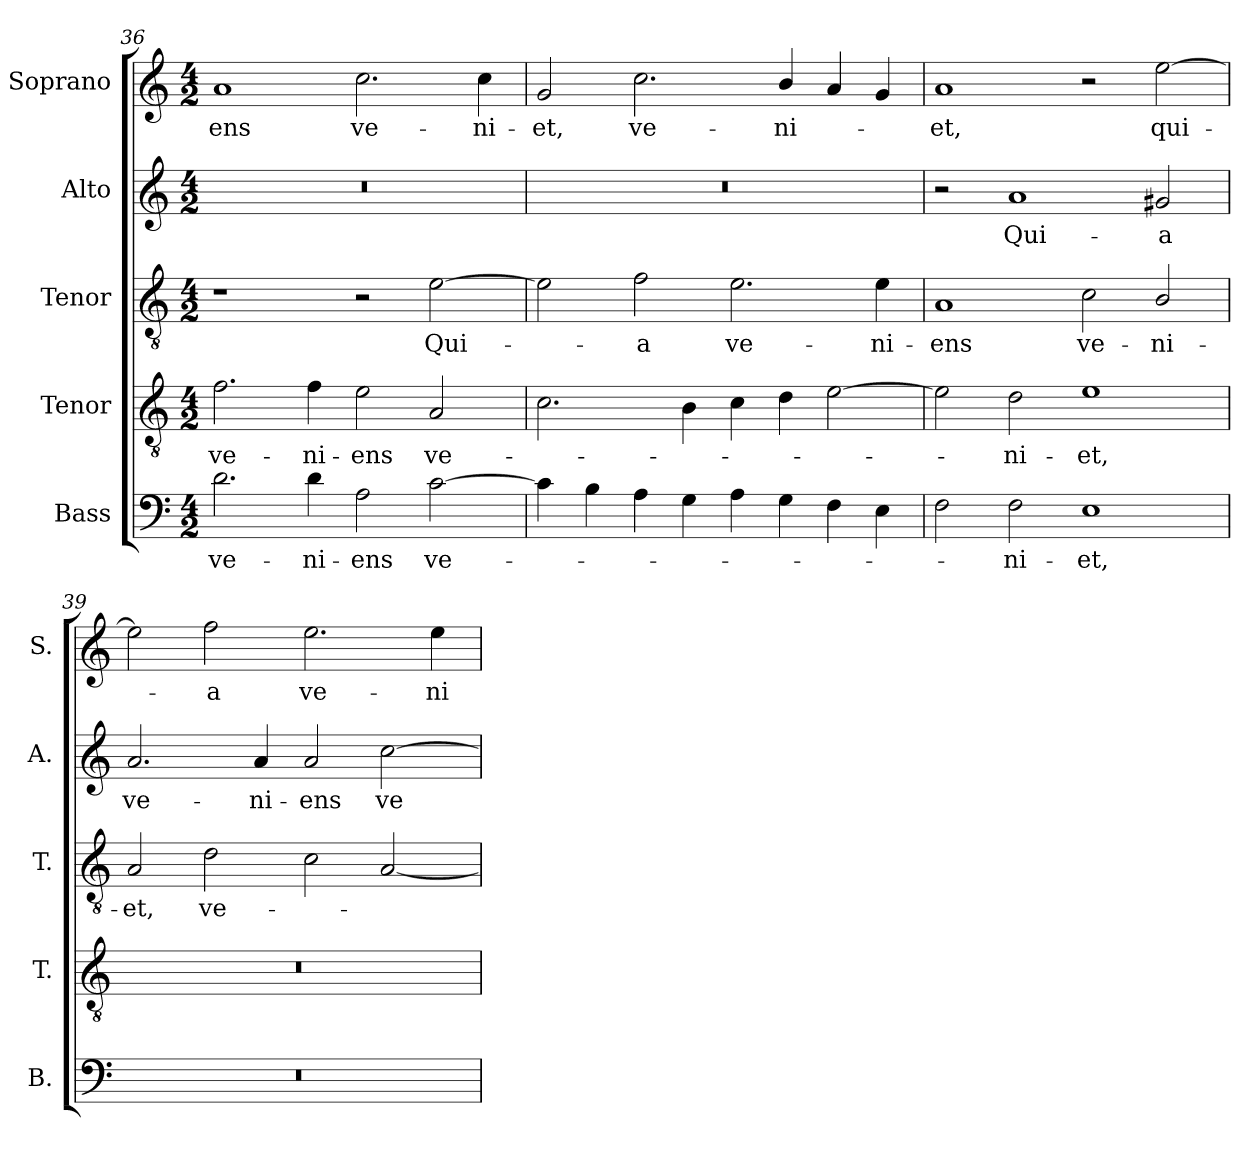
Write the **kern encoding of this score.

**kern	**text	**kern	**text	**kern	**text	**kern	**text	**kern	**text
*part5	*part5	*part4	*part4	*part3	*part3	*part2	*part2	*part1	*part1
*staff5	*staff5	*staff4	*staff4	*staff3	*staff3	*staff2	*staff2	*staff1	*staff1
*I"Bass	*	*I"Tenor	*	*I"Tenor	*	*I"Alto	*	*I"Soprano	*
*I'B.	*	*I'T.	*	*I'T.	*	*I'A.	*	*I'S.	*
*clefF4	*	*clefGv2	*	*clefGv2	*	*clefG2	*	*clefG2	*
*	*	*ITrd7c12	*	*ITrd7c12	*	*	*	*	*
*k[]	*	*k[]	*	*k[]	*	*k[]	*	*k[]	*
*C:	*	*C:	*	*C:	*	*C:	*	*C:	*
*M4/2	*	*M4/2	*	*M4/2	*	*M4/2	*	*M4/2	*
=36	=36	=36	=36	=36	=36	=36	=36	=36	=36
!	!LO:LY:b:color=#000000	!	!	!	!	!	!	!	!
!	!	!	!LO:LY:b:color=#000000	!	!	!LO:N:vis=1	!	!	!
!	!	!	!	!	!	!	!	!	!LO:LY:b:color=#000000
2.di\	ve-	2.Fi\	ve-	1r	.	0r	.	1ai	-ens
!	!LO:LY:b:color=#000000	!	!	!	!	!	!	!	!
!	!	!	!LO:LY:b:color=#000000	!	!	!	!	!	!
4di\	-ni-	4Fi\	-ni-	.	.	.	.	.	.
!	!LO:LY:b:color=#000000	!	!	!	!	!	!	!	!
!	!	!	!LO:LY:b:color=#000000	!	!	!	!	!	!
!	!	!	!	!	!	!	!	!	!LO:LY:b:color=#000000
2Ai\	-ens	2Ei\	-ens	2r	.	.	.	2.cci\	ve-
!	!LO:LY:b:color=#000000	!	!	!	!	!	!	!	!
!	!	!	!LO:LY:b:color=#000000	!	!	!	!	!	!
!	!	!	!	!	!LO:LY:b:color=#000000	!	!	!	!
[2ci\	ve-	2AAi/	ve-	[2Ei\	Qui-	.	.	.	.
!	!	!	!	!	!	!	!	!	!LO:LY:b:color=#000000
.	.	.	.	.	.	.	.	4cci\	-ni-
=37	=37	=37	=37	=37	=37	=37	=37	=37	=37
!	!	!	!	!	!	!LO:N:vis=1	!	!	!
!	!	!	!	!	!	!	!	!	!LO:LY:b:color=#000000
4ci\]	.	2.Ci\	.	2Ei\]	.	0r	.	2gi/	-et,
4Bi\	.	.	.	.	.	.	.	.	.
!	!	!	!	!	!LO:LY:b:color=#000000	!	!	!	!
!	!	!	!	!	!	!	!	!	!LO:LY:b:color=#000000
4Ai\	.	.	.	2Fi\	-a	.	.	2.cci\	ve-
4Gi\	.	4BBi\	.	.	.	.	.	.	.
!	!	!	!	!	!LO:LY:b:color=#000000	!	!	!	!
4Ai\	.	4Ci\	.	2.Ei\	ve-	.	.	.	.
!	!	!	!	!	!	!	!	!	!LO:LY:b:color=#000000
4Gi\	.	4Di\	.	.	.	.	.	4bi/	-ni-
4Fi\	.	[2Ei\	.	.	.	.	.	4ai/	.
!	!	!	!	!	!LO:LY:b:color=#000000	!	!	!	!
4Ei\	.	.	.	4Ei\	-ni-	.	.	4gi/	.
=38	=38	=38	=38	=38	=38	=38	=38	=38	=38
!	!	!	!	!	!LO:LY:b:color=#000000	!	!	!	!
!	!	!	!	!	!	!	!	!	!LO:LY:b:color=#000000
2Fi\	.	2Ei\]	.	1AAi	-ens	2r	.	1ai	-et,
!	!LO:LY:b:color=#000000	!	!	!	!	!	!	!	!
!	!	!	!LO:LY:b:color=#000000	!	!	!	!	!	!
!	!	!	!	!	!	!	!LO:LY:b:color=#000000	!	!
2Fi\	-ni-	2Di\	-ni-	.	.	1ai	Qui-	.	.
!	!LO:LY:b:color=#000000	!	!	!	!	!	!	!	!
!	!	!	!LO:LY:b:color=#000000	!	!	!	!	!	!
!	!	!	!	!	!LO:LY:b:color=#000000	!	!	!	!
1Ei	-et,	1Ei	-et,	2Ci\	ve-	.	.	2r	.
!	!	!	!	!	!LO:LY:b:color=#000000	!	!	!	!
!	!	!	!	!	!	!	!LO:LY:b:color=#000000	!	!
!	!	!	!	!	!	!	!	!	!LO:LY:b:color=#000000
.	.	.	.	2BBi/	-ni-	2g#Xi/	-a	[2eei\	qui-
!!LO:LB:g=z
=39	=39	=39	=39	=39	=39	=39	=39	=39	=39
!LO:N:vis=1	!	!LO:N:vis=1	!	!	!	!	!	!	!
!	!	!	!	!	!LO:LY:b:color=#000000	!	!	!	!
!	!	!	!	!	!	!	!LO:LY:b:color=#000000	!	!
0r	.	0r	.	2AAi/	-et,	2.ai/	ve-	2eei\]	.
!	!	!	!	!	!LO:LY:b:color=#000000	!	!	!	!
!	!	!	!	!	!	!	!	!	!LO:LY:b:color=#000000
.	.	.	.	2Di\	ve-	.	.	2ffi\	-a
!	!	!	!	!	!	!	!LO:LY:b:color=#000000	!	!
.	.	.	.	.	.	4ai/	-ni-	.	.
!	!	!	!	!	!	!	!LO:LY:b:color=#000000	!	!
!	!	!	!	!	!	!	!	!	!LO:LY:b:color=#000000
.	.	.	.	2Ci\	.	2ai/	-ens	2.eei\	ve-
!	!	!	!	!	!	!	!LO:LY:b:color=#000000	!	!
.	.	.	.	[2AAi/	.	[2cci\	ve-	.	.
!	!	!	!	!	!	!	!	!	!LO:LY:b:color=#000000
.	.	.	.	.	.	.	.	4eei\	-ni-
=	=	=	=	=	=	=	=	=	=
*-	*-	*-	*-	*-	*-	*-	*-	*-	*-
